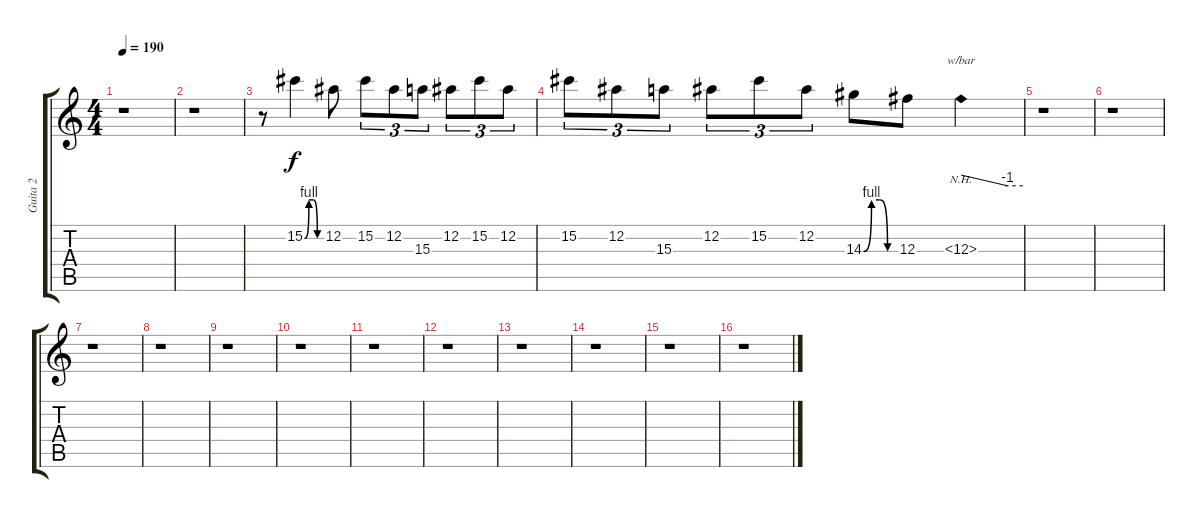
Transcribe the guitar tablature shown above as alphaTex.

\track ("Guita 2" "Guita 2") {instrument distortionguitar}
\staff {score tabs}
\tuning (Eb4 Bb3 Gb3 Db3 Ab2 Eb2) {hide}
\ts (4 4)
\tempo 190
\clef g2
\ks c
r.1{dy f} |
r.1 |
r.8 15.2{be (custom 0 0 15 4 30 4 45 0 60 0)}.4 12.2.8 15.2.8{tu (3 2)} 12.2.8{tu (3 2)} 15.3.8{tu (3 2)} 12.2.8{tu (3 2)} 15.2.8{tu (3 2)} 12.2.8{tu (3 2)} |
15.2.8{tu (3 2)} 12.2.8{tu (3 2)} 15.3.8{tu (3 2)} 12.2.8{tu (3 2)} 15.2.8{tu (3 2)} 12.2.8{tu (3 2)} 14.3{be (custom 0 0 15 4 30 4 45 0 60 0)}.8 12.3.8 12.3{nh}.4{tbe (custom default 0 0 45 -4 60 -4)} |
r.1 |
r.1 |
r.1 |
r.1 |
r.1 |
r.1 |
r.1 |
r.1 |
r.1 |
r.1 |
r.1 |
r.1
